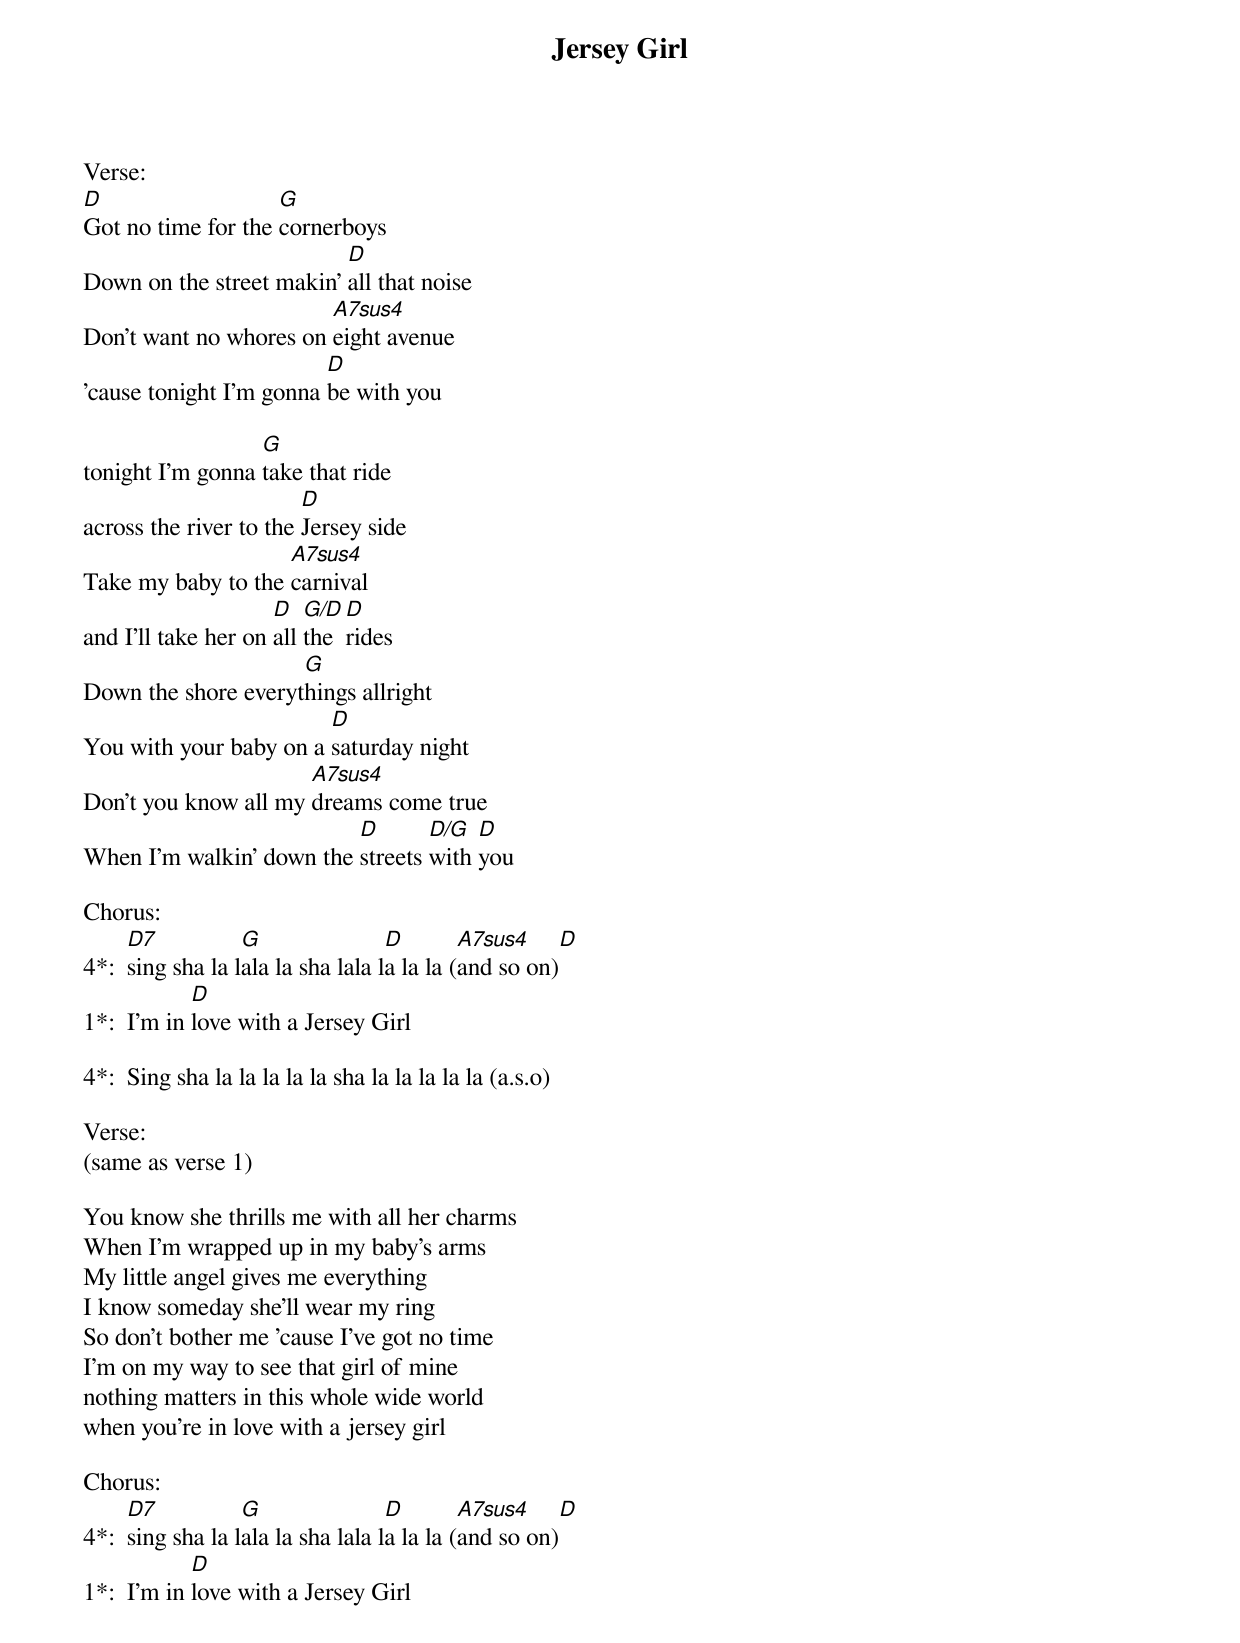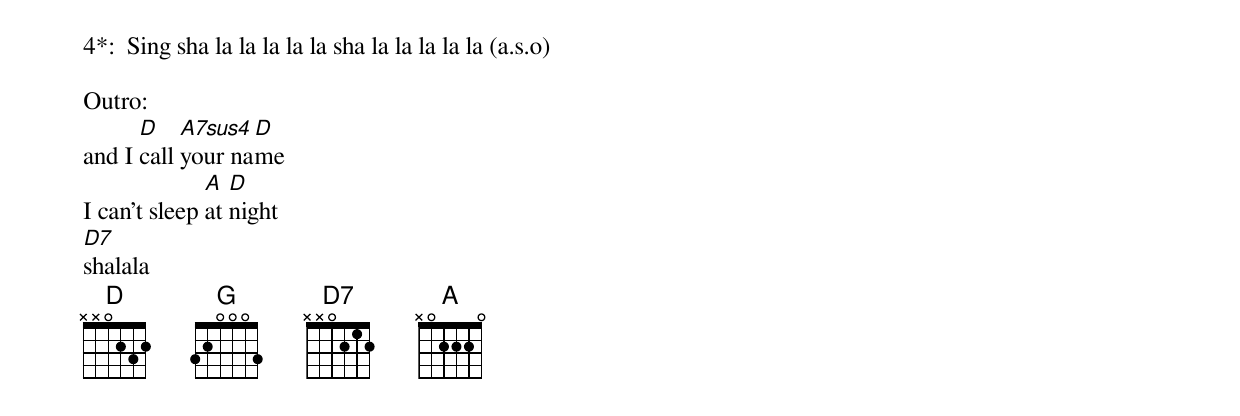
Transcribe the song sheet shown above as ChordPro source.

{title:Jersey Girl}
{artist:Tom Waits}
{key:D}
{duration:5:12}
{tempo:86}
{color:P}

Verse:
[D]Got no time for the [G]cornerboys
Down on the street makin' [D]all that noise
Don't want no whores on [A7sus4]eight avenue
'cause tonight I'm gonna [D]be with you

tonight I'm gonna [G]take that ride
across the river to the [D]Jersey side
Take my baby to the [A7sus4]carnival
and I'll take her on [D]all [G/D]the [D]rides
Down the shore everyt[G]hings allright
You with your baby on a [D]saturday night
Don't you know all my [A7sus4]dreams come true
When I'm walkin' down the [D]streets [D/G]with [D]you

Chorus:
4*:  [D7]sing sha la l[G]ala la sha lala l[D]a la la ([A7sus4]and so on)[D]
1*:  I'm in [D]love with a Jersey Girl

4*:  Sing sha la la la la la sha la la la la la (a.s.o)

Verse:
(same as verse 1)

You know she thrills me with all her charms
When I'm wrapped up in my baby's arms
My little angel gives me everything
I know someday she'll wear my ring
So don't bother me 'cause I've got no time
I'm on my way to see that girl of mine
nothing matters in this whole wide world
when you're in love with a jersey girl

Chorus:
4*:  [D7]sing sha la l[G]ala la sha lala l[D]a la la ([A7sus4]and so on)[D]
1*:  I'm in [D]love with a Jersey Girl

4*:  Sing sha la la la la la sha la la la la la (a.s.o)

Outro:
and I [D]call [A7sus4]your na[D]me
I can't sleep [A]at [D]night
[D7]shalala
